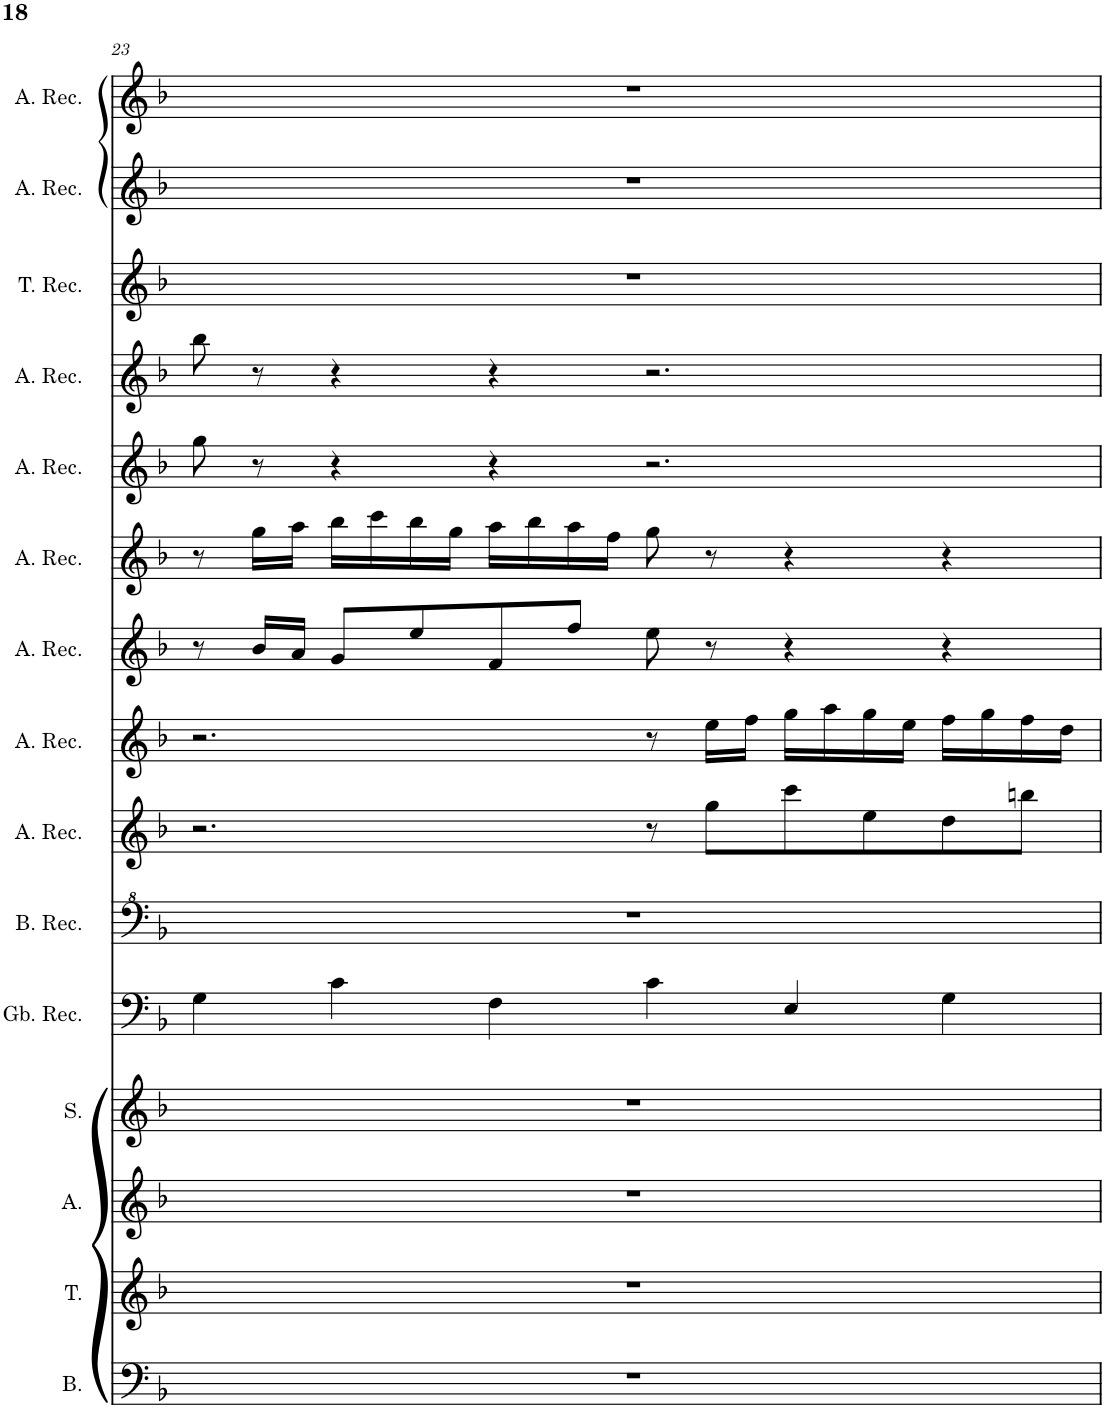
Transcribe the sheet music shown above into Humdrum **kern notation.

**kern	**kern	**kern	**kern	**kern	**kern	**kern	**kern	**kern	**kern	**kern	**kern	**kern	**kern	**kern
*part15	*part14	*part13	*part12	*part11	*part10	*part9	*part8	*part7	*part6	*part5	*part4	*part3	*part2	*part1
*staff15	*staff14	*staff13	*staff12	*staff11	*staff10	*staff9	*staff8	*staff7	*staff6	*staff5	*staff4	*staff3	*staff2	*staff1
*I"Bass	*I"Tenor	*I"Alto	*I"Soprano	*I"Greatbass Recorder	*I"Bass Recorder	*I"Alto Recorder	*I"Alto Recorder	*I"Alto Recorder	*I"Alto Recorder	*I"Alto Recorder	*I"Alto Recorder	*I"Tenor Recorder	*I"Alto Recorder	*I"Alto Recorder
*I'B.	*I'T.	*I'A.	*I'S.	*I'Gb. Rec.	*I'B. Rec.	*I'A. Rec.	*I'A. Rec.	*I'A. Rec.	*I'A. Rec.	*I'A. Rec.	*I'A. Rec.	*I'T. Rec.	*I'A. Rec.	*I'A. Rec.
!!LO:PB:g=z
*clefF4	*clefG2	*clefG2	*clefG2	*clefF4	*clefF^4	*clefG2	*clefG2	*clefG2	*clefG2	*clefG2	*clefG2	*clefG2	*clefG2	*clefG2
*k[b-]	*k[b-]	*k[b-]	*k[b-]	*k[b-]	*k[b-]	*k[b-]	*k[b-]	*k[b-]	*k[b-]	*k[b-]	*k[b-]	*k[b-]	*k[b-]	*k[b-]
*M6/4	*M6/4	*M6/4	*M6/4	*M6/4	*M6/4	*M6/4	*M6/4	*M6/4	*M6/4	*M6/4	*M6/4	*M6/4	*M6/4	*M6/4
=23	=23	=23	=23	=23	=23	=23	=23	=23	=23	=23	=23	=23	=23	=23
1.r	1.r	1.r	1.r	4G\	1.r	2.r	2.r	8r	8r	8gg\	8bb-\	1.r	1.r	1.r
.	.	.	.	.	.	.	.	16b-/LL	16gg\LL	8r	8r	.	.	.
.	.	.	.	.	.	.	.	16a/JJ	16aa\JJ	.	.	.	.	.
.	.	.	.	4c\	.	.	.	8g/L	16bb-\LL	4r	4r	.	.	.
.	.	.	.	.	.	.	.	.	16ccc\	.	.	.	.	.
.	.	.	.	.	.	.	.	8ee/	16bb-\	.	.	.	.	.
.	.	.	.	.	.	.	.	.	16gg\JJ	.	.	.	.	.
.	.	.	.	4F\	.	.	.	8f/	16aa\LL	4r	4r	.	.	.
.	.	.	.	.	.	.	.	.	16bb-\	.	.	.	.	.
.	.	.	.	.	.	.	.	8ff/J	16aa\	.	.	.	.	.
.	.	.	.	.	.	.	.	.	16ff\JJ	.	.	.	.	.
.	.	.	.	4c\	.	8r	8r	8ee\	8gg\	2.r	2.r	.	.	.
.	.	.	.	.	.	8gg\L	16ee\LL	8r	8r	.	.	.	.	.
.	.	.	.	.	.	.	16ff\JJ	.	.	.	.	.	.	.
.	.	.	.	4E/	.	8ccc\	16gg\LL	4r	4r	.	.	.	.	.
.	.	.	.	.	.	.	16aa\	.	.	.	.	.	.	.
.	.	.	.	.	.	8ee\	16gg\	.	.	.	.	.	.	.
.	.	.	.	.	.	.	16ee\JJ	.	.	.	.	.	.	.
.	.	.	.	4G\	.	8dd\	16ff\LL	4r	4r	.	.	.	.	.
.	.	.	.	.	.	.	16gg\	.	.	.	.	.	.	.
.	.	.	.	.	.	8bbn\J	16ff\	.	.	.	.	.	.	.
.	.	.	.	.	.	.	16dd\JJ	.	.	.	.	.	.	.
=	=	=	=	=	=	=	=	=	=	=	=	=	=	=
*-	*-	*-	*-	*-	*-	*-	*-	*-	*-	*-	*-	*-	*-	*-
